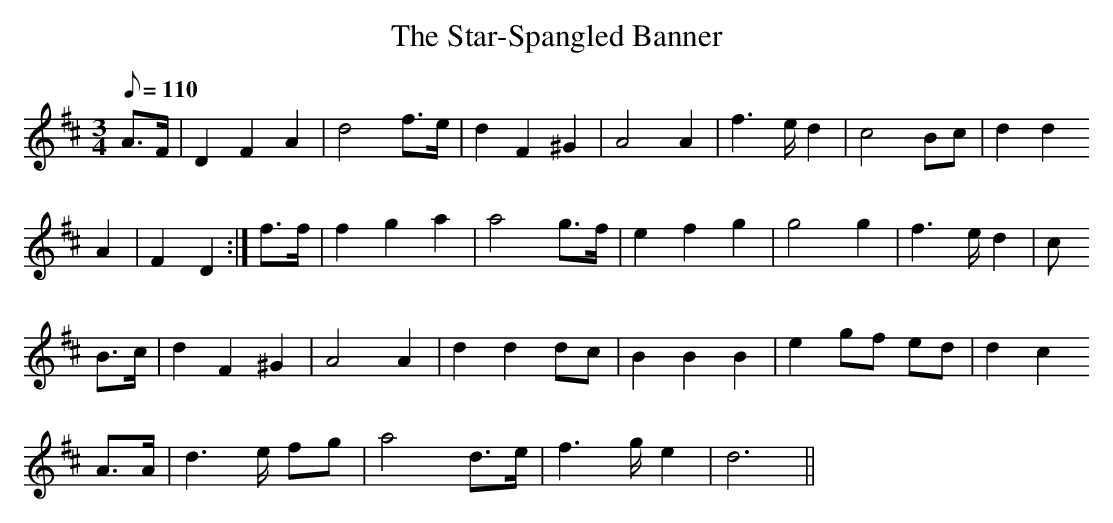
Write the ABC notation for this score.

X:1
T:The Star-Spangled Banner
M:3/4
L:1/8
Q:110
K:D
A>F | D2 F2 A2 | d4 f>e | d2 F2 ^G2 | A4 A2 | f3 e/ d2 | c4 Bc | d2 d2
A2 | F2 D2 :| f>f | f2 g2 a2 | a4 g>f | e2 f2 g2 | g4 g2 | f3 e/ d2 | c
4 B>c | d2 F2 ^G2 | A4 A2 | d2 d2 dc | B2 B2 B2 | e2 gf ed | d2 c2
A>A | d3 e/ fg | a4 d>e | f3 g/ e2 | d6 ||
